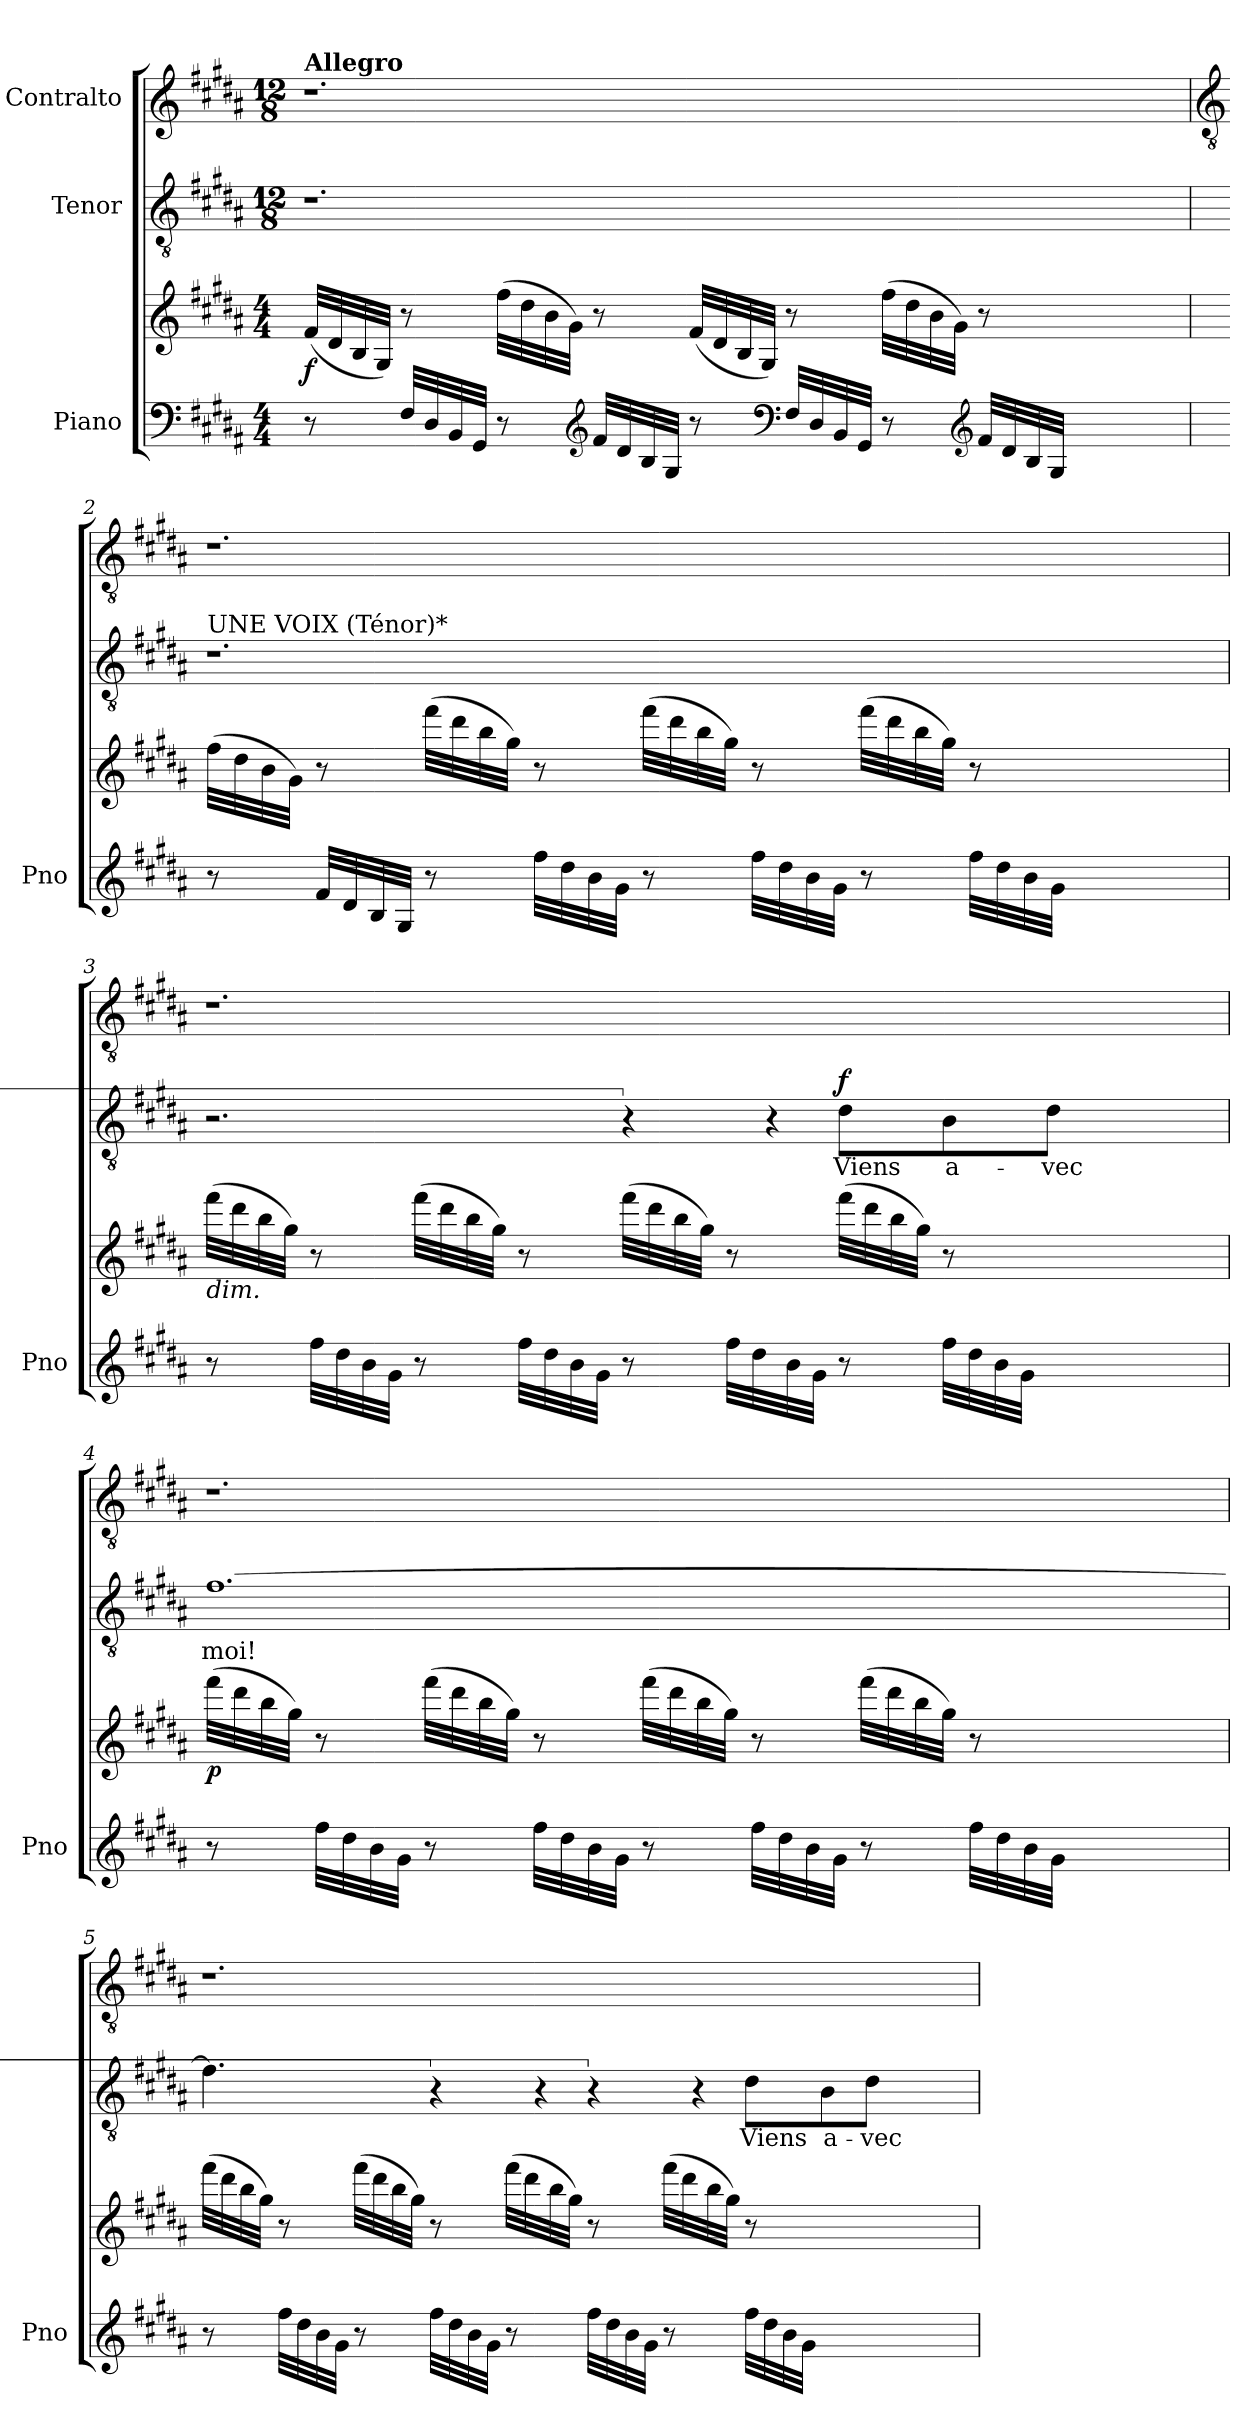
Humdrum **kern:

**kern	**kern	**dynam	**kern	**text	**dynam	**kern
*part3	*part3	*part3	*part2	*part2	*part2	*part1
*staff4	*staff3	*staff3/4	*staff2	*staff2	*staff2	*staff1
*I"Piano	*	*	*I"Tenor	*	*	*I"Contralto
*I'Pno	*	*	*	*	*	*
*clefF4	*clefG2	*	*clefGv2	*	*	*clefG2
*k[f#c#g#d#a#]	*k[f#c#g#d#a#]	*	*k[f#c#g#d#a#]	*	*	*k[f#c#g#d#a#]
*M4/4	*M4/4	*	*M12/8	*	*	*M12/8
=1	=1	=1	=1	=1	=1	=1
!	!	!	!	!	!	!LO:TX:a:B:t=Allegro
!	!	!	!	!	!	!LO:TX:a:color=#FFFFFF:t=.
!	!	!LO:DY:b	!	!	!	!
8r	(32f#/LLL	f	1.r	.	.	1.r
.	32d#/	.	.	.	.	.
.	32B/	.	.	.	.	.
.	32G#/JJJ)	.	.	.	.	.
32F#/LLL	8r	.	.	.	.	.
32D#/	.	.	.	.	.	.
32BB/	.	.	.	.	.	.
32GG#/JJJ	.	.	.	.	.	.
8r	(32ff#\LLL	.	.	.	.	.
.	32dd#\	.	.	.	.	.
.	32b\	.	.	.	.	.
.	32g#\JJJ)	.	.	.	.	.
*clefG2	*	*	*	*	*	*
32f#/LLL	8r	.	.	.	.	.
32d#/	.	.	.	.	.	.
32B/	.	.	.	.	.	.
32G#/JJJ	.	.	.	.	.	.
8r	(32f#/LLL	.	.	.	.	.
.	32d#/	.	.	.	.	.
.	32B/	.	.	.	.	.
.	32G#/JJJ)	.	.	.	.	.
*clefF4	*	*	*	*	*	*
32F#/LLL	8r	.	.	.	.	.
32D#/	.	.	.	.	.	.
32BB/	.	.	.	.	.	.
32GG#/JJJ	.	.	.	.	.	.
8r	(32ff#\LLL	.	.	.	.	.
.	32dd#\	.	.	.	.	.
.	32b\	.	.	.	.	.
.	32g#\JJJ)	.	.	.	.	.
*clefG2	*	*	*	*	*	*
32f#/LLL	8r	.	.	.	.	.
32d#/	.	.	.	.	.	.
32B/	.	.	.	.	.	.
32G#/JJJ	.	.	.	.	.	.
2ryy	2ryy	.	.	.	.	.
=2	=2	=2	=2	=2	=2	=2
*	*	*	*	*	*	*clefGv2
!	!	!	!LO:TX:a:t=UNE VOIX   (Ténor)*	!	!	!
8r	(32ff#\LLL	.	1.r	.	.	1.r
.	32dd#\	.	.	.	.	.
.	32b\	.	.	.	.	.
.	32g#\JJJ)	.	.	.	.	.
32f#/LLL	8r	.	.	.	.	.
32d#/	.	.	.	.	.	.
32B/	.	.	.	.	.	.
32G#/JJJ	.	.	.	.	.	.
8r	(32fff#\LLL	.	.	.	.	.
.	32ddd#\	.	.	.	.	.
.	32bb\	.	.	.	.	.
.	32gg#\JJJ)	.	.	.	.	.
32ff#\LLL	8r	.	.	.	.	.
32dd#\	.	.	.	.	.	.
32b\	.	.	.	.	.	.
32g#\JJJ	.	.	.	.	.	.
8r	(32fff#\LLL	.	.	.	.	.
.	32ddd#\	.	.	.	.	.
.	32bb\	.	.	.	.	.
.	32gg#\JJJ)	.	.	.	.	.
32ff#\LLL	8r	.	.	.	.	.
32dd#\	.	.	.	.	.	.
32b\	.	.	.	.	.	.
32g#\JJJ	.	.	.	.	.	.
8r	(32fff#\LLL	.	.	.	.	.
.	32ddd#\	.	.	.	.	.
.	32bb\	.	.	.	.	.
.	32gg#\JJJ)	.	.	.	.	.
32ff#\LLL	8r	.	.	.	.	.
32dd#\	.	.	.	.	.	.
32b\	.	.	.	.	.	.
32g#\JJJ	.	.	.	.	.	.
2ryy	2ryy	.	.	.	.	.
=3	=3	=3	=3	=3	=3	=3
!	!LO:TX:b:i:t=dim.	!	!	!	!	!
!	!	!	!LO:N:vis=2.	!	!	!
8r	(32fff#\LLL	.	2r	.	.	1.r
.	32ddd#\	.	.	.	.	.
.	32bb\	.	.	.	.	.
.	32gg#\JJJ)	.	.	.	.	.
32ff#\LLL	8r	.	.	.	.	.
32dd#\	.	.	.	.	.	.
32b\	.	.	.	.	.	.
32g#\JJJ	.	.	.	.	.	.
8r	(32fff#\LLL	.	.	.	.	.
.	32ddd#\	.	.	.	.	.
.	32bb\	.	.	.	.	.
.	32gg#\JJJ)	.	.	.	.	.
32ff#\LLL	8r	.	.	.	.	.
32dd#\	.	.	.	.	.	.
32b\	.	.	.	.	.	.
32g#\JJJ	.	.	.	.	.	.
!	!	!	!LO:N:vis=4	!	!	!
8r	(32fff#\LLL	.	6r	.	.	.
.	32ddd#\	.	.	.	.	.
.	32bb\	.	.	.	.	.
.	32gg#\JJJ)	.	.	.	.	.
32ff#\LLL	8r	.	.	.	.	.
32dd#\	.	.	.	.	.	.
!	!	!	!LO:N:vis=8	!	!	!
.	.	.	12r	.	.	.
32b\	.	.	.	.	.	.
32g#\JJJ	.	.	.	.	.	.
!	!	!	!	!	!LO:DY:a	!
8r	(32fff#\LLL	.	8d#\L	Viens	f	.
.	32ddd#\	.	.	.	.	.
.	32bb\	.	.	.	.	.
.	32gg#\JJJ)	.	.	.	.	.
32ff#\LLL	8r	.	8B\	a-	.	.
32dd#\	.	.	.	.	.	.
32b\	.	.	.	.	.	.
32g#\JJJ	.	.	.	.	.	.
2ryy	2ryy	.	8d#\J	-vec	.	.
.	.	.	4.ryy	.	.	.
=4	=4	=4	=4	=4	=4	=4
!	!	!LO:DY:b	!	!	!	!
8r	(32fff#\LLL	p	[1.f#	moi!	.	1.r
.	32ddd#\	.	.	.	.	.
.	32bb\	.	.	.	.	.
.	32gg#\JJJ)	.	.	.	.	.
32ff#\LLL	8r	.	.	.	.	.
32dd#\	.	.	.	.	.	.
32b\	.	.	.	.	.	.
32g#\JJJ	.	.	.	.	.	.
8r	(32fff#\LLL	.	.	.	.	.
.	32ddd#\	.	.	.	.	.
.	32bb\	.	.	.	.	.
.	32gg#\JJJ)	.	.	.	.	.
32ff#\LLL	8r	.	.	.	.	.
32dd#\	.	.	.	.	.	.
32b\	.	.	.	.	.	.
32g#\JJJ	.	.	.	.	.	.
8r	(32fff#\LLL	.	.	.	.	.
.	32ddd#\	.	.	.	.	.
.	32bb\	.	.	.	.	.
.	32gg#\JJJ)	.	.	.	.	.
32ff#\LLL	8r	.	.	.	.	.
32dd#\	.	.	.	.	.	.
32b\	.	.	.	.	.	.
32g#\JJJ	.	.	.	.	.	.
8r	(32fff#\LLL	.	.	.	.	.
.	32ddd#\	.	.	.	.	.
.	32bb\	.	.	.	.	.
.	32gg#\JJJ)	.	.	.	.	.
32ff#\LLL	8r	.	.	.	.	.
32dd#\	.	.	.	.	.	.
32b\	.	.	.	.	.	.
32g#\JJJ	.	.	.	.	.	.
2ryy	2ryy	.	.	.	.	.
=5	=5	=5	=5	=5	=5	=5
8r	(32fff#\LLL	.	4.f#\]	.	.	1.r
.	32ddd#\	.	.	.	.	.
.	32bb\	.	.	.	.	.
.	32gg#\JJJ)	.	.	.	.	.
32ff#\LLL	8r	.	.	.	.	.
32dd#\	.	.	.	.	.	.
32b\	.	.	.	.	.	.
32g#\JJJ	.	.	.	.	.	.
8r	(32fff#\LLL	.	.	.	.	.
.	32ddd#\	.	.	.	.	.
.	32bb\	.	.	.	.	.
.	32gg#\JJJ)	.	.	.	.	.
!	!	!	!LO:N:vis=4	!	!	!
32ff#\LLL	8r	.	6r	.	.	.
32dd#\	.	.	.	.	.	.
32b\	.	.	.	.	.	.
32g#\JJJ	.	.	.	.	.	.
8r	(32fff#\LLL	.	.	.	.	.
.	32ddd#\	.	.	.	.	.
!	!	!	!LO:N:vis=8	!	!	!
.	.	.	12r	.	.	.
.	32bb\	.	.	.	.	.
.	32gg#\JJJ)	.	.	.	.	.
!	!	!	!LO:N:vis=4	!	!	!
32ff#\LLL	8r	.	6r	.	.	.
32dd#\	.	.	.	.	.	.
32b\	.	.	.	.	.	.
32g#\JJJ	.	.	.	.	.	.
8r	(32fff#\LLL	.	.	.	.	.
.	32ddd#\	.	.	.	.	.
!	!	!	!LO:N:vis=8	!	!	!
.	.	.	12r	.	.	.
.	32bb\	.	.	.	.	.
.	32gg#\JJJ)	.	.	.	.	.
32ff#\LLL	8r	.	8d#\L	Viens	.	.
32dd#\	.	.	.	.	.	.
32b\	.	.	.	.	.	.
32g#\JJJ	.	.	.	.	.	.
2ryy	2ryy	.	8B\	a-	.	.
.	.	.	8d#\J	-vec	.	.
.	.	.	4ryy	.	.	.
=	=	=	=	=	=	=
*-	*-	*-	*-	*-	*-	*-
